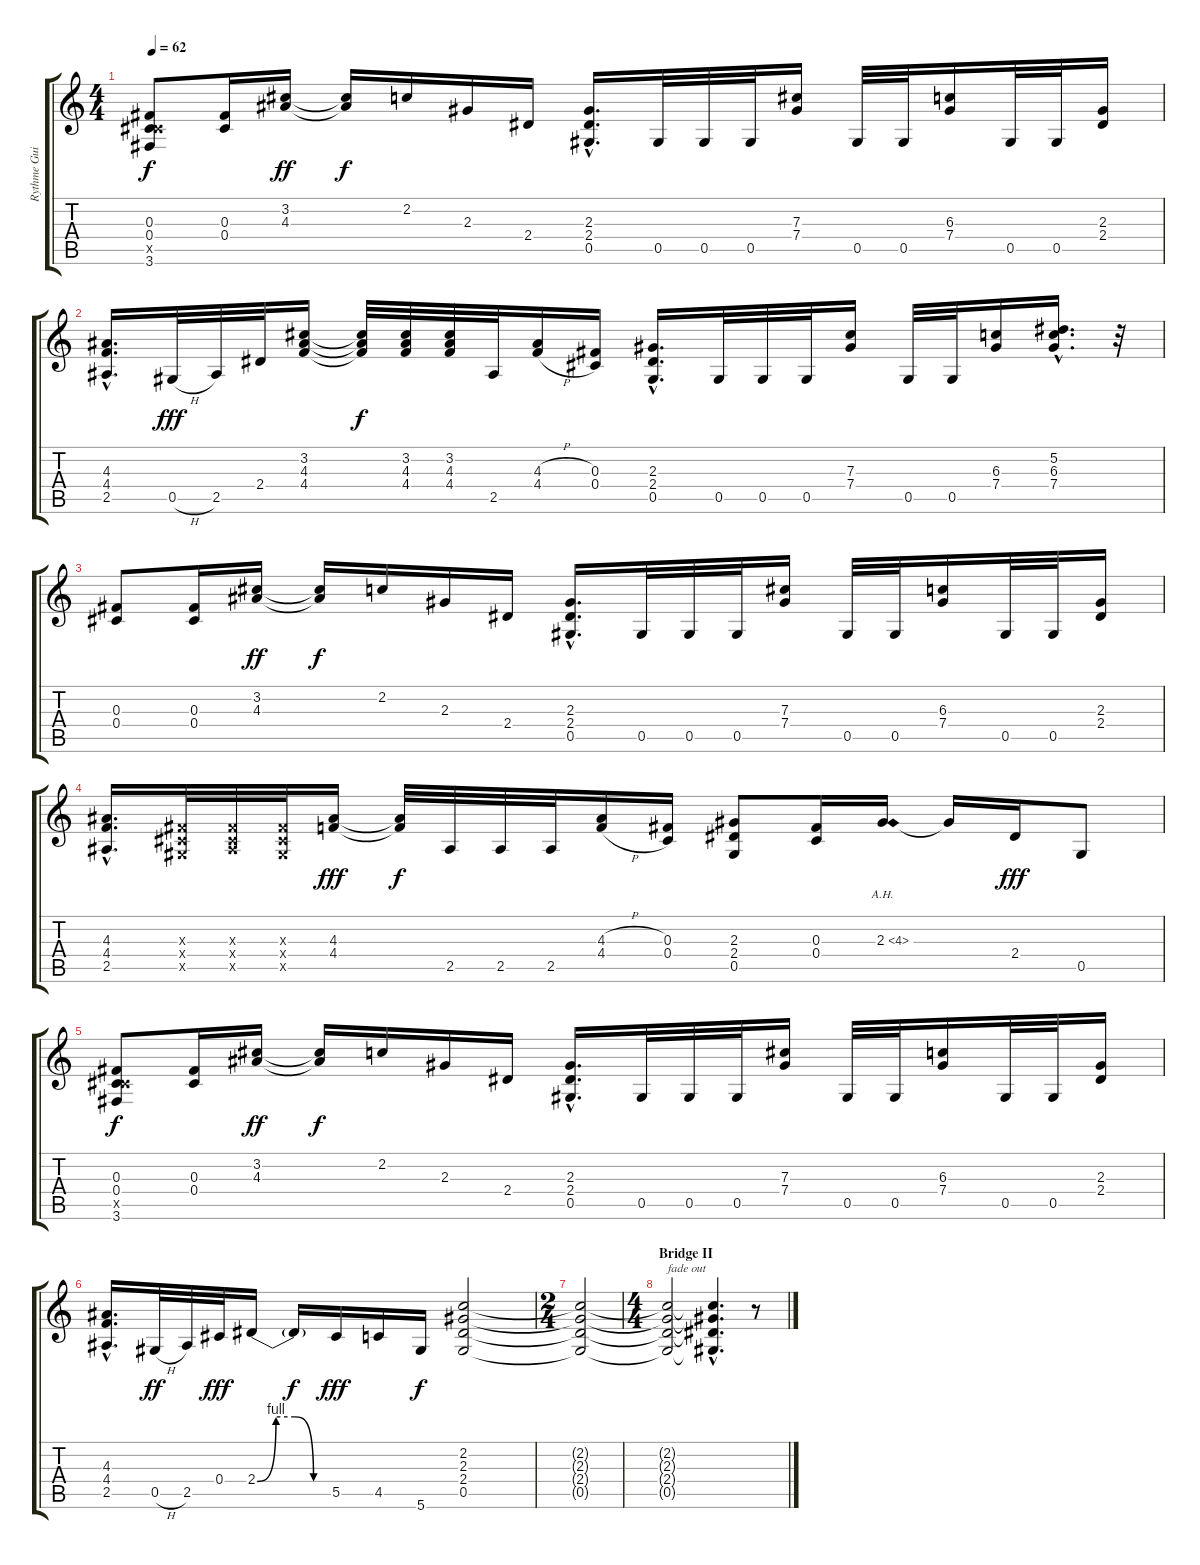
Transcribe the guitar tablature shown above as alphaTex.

\track ("Rythme Guitar" "Rythme Gui") {instrument distortionguitar}
\staff {score tabs}
\tuning (Eb4 Bb3 Gb3 Db3 Ab2 Eb2) {hide}
\ts (4 4)
\tempo 62
\clef g2
\ks c
(0.3 0.4 5.5{x} 3.6).8{dy f} (0.3 0.4).16 (3.2 4.3).16{dy ff} (3.2{t} 4.3{t}).16{dy f} 2.2.16 2.3.16 2.4.16 (2.3{hac} 2.4{hac} 0.5{hac}).16{d} 0.5.32 0.5.32 0.5.32 (7.3 7.4).16 0.5.32 0.5.32 (6.3 7.4).16 0.5.32 0.5.32 (2.3 2.4).16 |
(4.3{hac} 4.4{hac} 2.5{hac}).16{d} 0.5{h}.32{dy fff} 2.5.32 2.4.32 (3.2 4.3 4.4).16 (3.2{t} 4.3{t} 4.4{t}).32{dy f} (3.2 4.3 4.4).32 (3.2 4.3 4.4).32 2.5.32 (4.3{h} 4.4{h}).16 (0.3 0.4).16 (2.3{hac} 2.4{hac} 0.5{hac}).16{d} 0.5.32 0.5.32 0.5.32 (7.3 7.4).16 0.5.32 0.5.32 (6.3 7.4).16 (5.2{hac} 6.3{hac} 7.4{hac}).16{d} r.32 |
(0.3 0.4).8 (0.3 0.4).16 (3.2 4.3).16{dy ff} (3.2{t} 4.3{t}).16{dy f} 2.2.16 2.3.16 2.4.16 (2.3{hac} 2.4{hac} 0.5{hac}).16{d} 0.5.32 0.5.32 0.5.32 (7.3 7.4).16 0.5.32 0.5.32 (6.3 7.4).16 0.5.32 0.5.32 (2.3 2.4).16 |
(4.3{hac} 4.4{hac} 2.5{hac}).16{d} (0.3{x} 0.4{x} 0.5{x}).32 (0.3{x} 0.4{x} 2.5{x}).32 (0.3{x} 0.4{x} 0.5{x}).32 (4.3 4.4).16{dy fff} (4.3{t} 4.4{t}).32{dy f} 2.5.32 2.5.32 2.5.32 (4.3{h} 4.4{h}).16 (0.3 0.4).16 (2.3 2.4 0.5).8 (0.3 0.4).16 2.3{ah 2}.16 2.3{t}.16 2.4.16{dy fff} 0.5.8 |
(0.3 0.4 5.5{x} 3.6).8{dy f} (0.3 0.4).16 (3.2 4.3).16{dy ff} (3.2{t} 4.3{t}).16{dy f} 2.2.16 2.3.16 2.4.16 (2.3{hac} 2.4{hac} 0.5{hac}).16{d} 0.5.32 0.5.32 0.5.32 (7.3 7.4).16 0.5.32 0.5.32 (6.3 7.4).16 0.5.32 0.5.32 (2.3 2.4).16 |
(4.3{hac} 4.4{hac} 2.5{hac}).16{d} 0.5{h}.32{dy ff} 2.5.32 0.4.32{dy fff} 2.4{be (custom 0 0 15 4 30 4 45 0 60 0)}.16 2.4{t}.16{dy f} 5.5.16{dy fff} 4.5.16 5.6.16{dy f} (2.2 2.3 2.4 0.5).2 |
\ts (2 4)
(2.2{t} 2.3{t} 2.4{t} 0.5{t}).2 |
\ts (4 4)
\section ("" "Bridge II")
(2.2{t} 2.3{t} 2.4{t} 0.5{t}).2{txt "fade out" volume 0} (2.2{hac t} 2.3{hac t} 2.4{hac t} 0.5{hac t}).4{d} r.8
